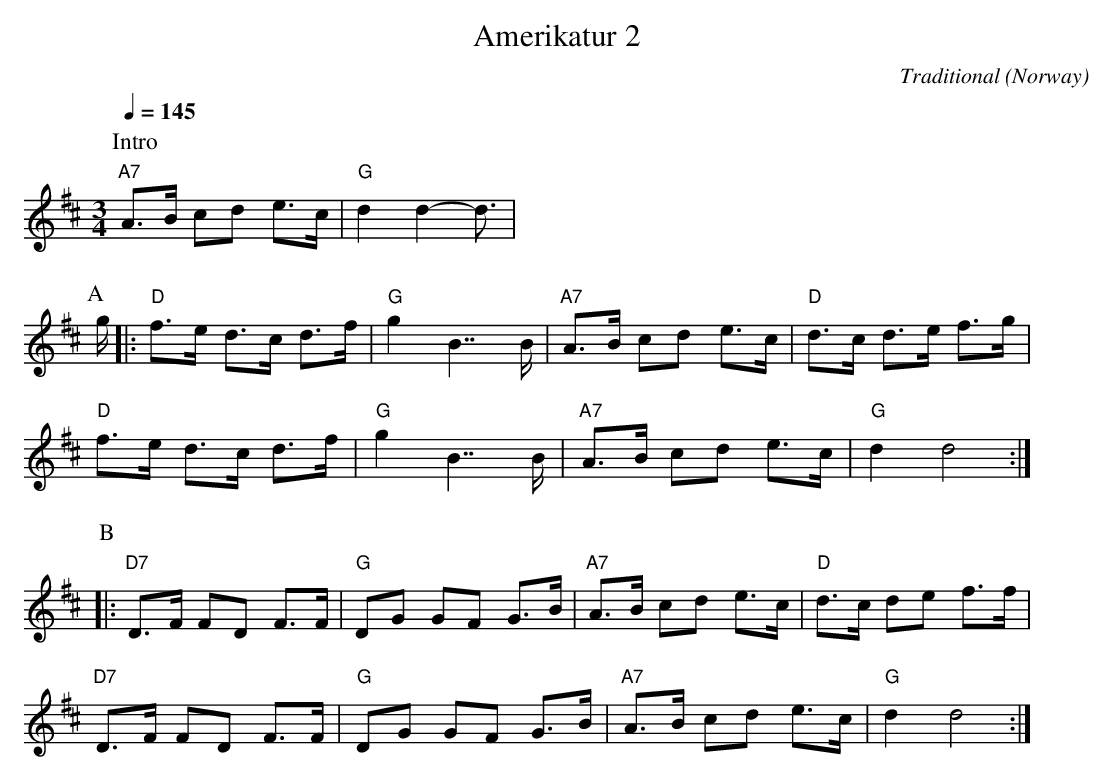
X:1
T:Amerikatur 2
O:Norway
C:Traditional
L:1/8
M:3/4
Q:1/4=145
K:D
P:Intro
"A7"A>B cd e>c | "G"d2 d2-d3/ |
P:A
g/ |: "D"f>e d>c d>f | "G"g2 B7/ B/ | "A7"A>B cd e>c | "D"d>c d>e f>g |
"D"f>e d>c d>f | "G"g2 B7/ B/ | "A7"A>B cd e>c | "G"d2 d4 :|
P:B
|: "D7"D>F FD F>F | "G"DG GF G>B | "A7"A>B cd e>c | "D"d>c de f>f |
 "D7"D>F FD F>F | "G"DG GF G>B | "A7"A>B cd e>c | "G"d2 d4 :|
